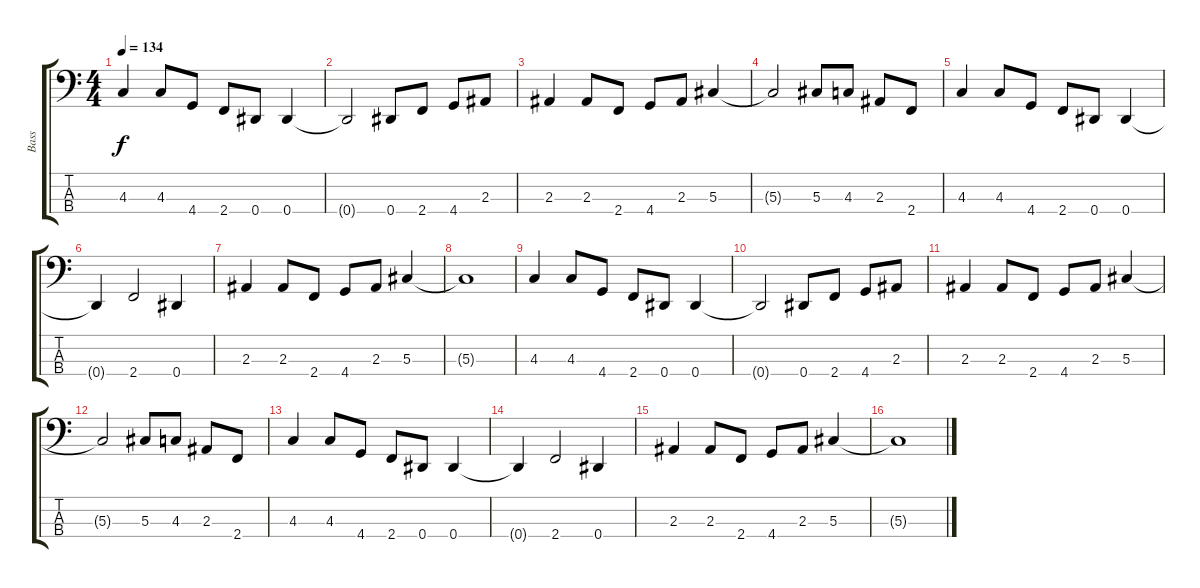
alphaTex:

\track ("Bass" "Bass") {instrument electricbasspick}
\staff {score tabs}
\tuning (Gb2 Db2 Ab1 Eb1) {hide}
\ts (4 4)
\tempo 134
\clef f4
\ks c
4.3.4{dy f} 4.3.8 4.4.8 2.4.8 0.4.8 0.4.4 |
0.4{t}.2 0.4.8 2.4.8 4.4.8 2.3.8 |
2.3.4 2.3.8 2.4.8 4.4.8 2.3.8 5.3.4 |
5.3{t}.2 5.3.8 4.3.8 2.3.8 2.4.8 |
4.3.4 4.3.8 4.4.8 2.4.8 0.4.8 0.4.4 |
0.4{t}.4 2.4.2 0.4.4 |
2.3.4 2.3.8 2.4.8 4.4.8 2.3.8 5.3.4 |
5.3{t}.1 |
4.3.4 4.3.8 4.4.8 2.4.8 0.4.8 0.4.4 |
0.4{t}.2 0.4.8 2.4.8 4.4.8 2.3.8 |
2.3.4 2.3.8 2.4.8 4.4.8 2.3.8 5.3.4 |
5.3{t}.2 5.3.8 4.3.8 2.3.8 2.4.8 |
4.3.4 4.3.8 4.4.8 2.4.8 0.4.8 0.4.4 |
0.4{t}.4 2.4.2 0.4.4 |
2.3.4 2.3.8 2.4.8 4.4.8 2.3.8 5.3.4 |
5.3{t}.1
